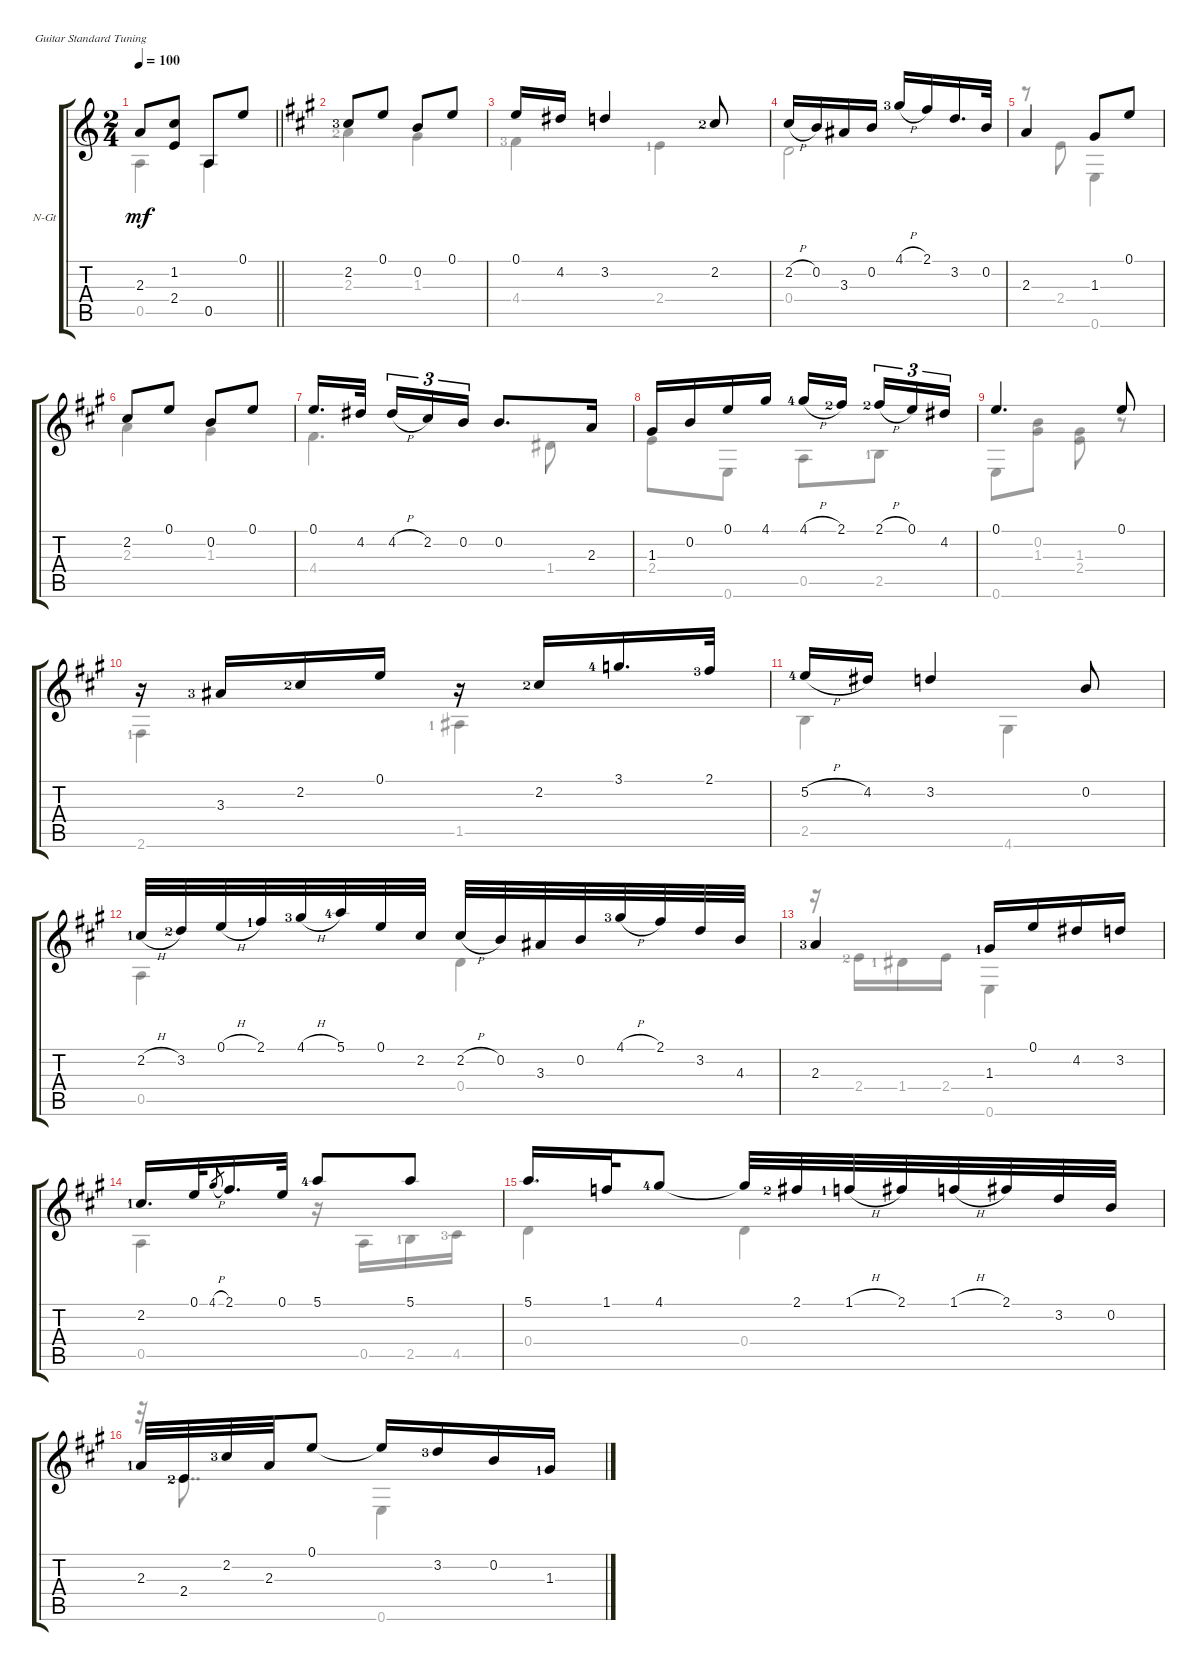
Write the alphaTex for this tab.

\defaultSystemsLayout 4
\bracketExtendMode groupsimilarinstruments
\firstSystemTrackNameOrientation horizontal
\otherSystemsTrackNameOrientation horizontal
\track ("Nylon Guitar" "N-Gt") {instrument acousticguitarnylon}
\staff {score tabs}
\tuning (E4 B3 G3 D3 A2 E2)
\voice
\ts (2 4)
\tempo 100
\clef g2
\barLineRight lightlight
\ks aminor
2.3.8{dy mf} (1.2 2.4).8 0.5.8 0.1.8 |
\ks a
2.2{lf 4}.8 0.1.8 0.2.8 0.1.8 |
0.1.16 4.2.16 3.2.4 2.2{lf 3}.8 |
2.2{h}.16 0.2.16 3.3.16 0.2.16 4.1{h lf 4}.16 2.1.16 3.2.16{d} 0.2.32 |
2.3.4 1.3.8 0.1.8 |
2.2.8 0.1.8 0.2.8 0.1.8 |
0.1.16{d} 4.2.32 4.2{h}.16{tu (3 2)} 2.2.16{tu (3 2)} 0.2.16{tu (3 2)} 0.2.8{d} 2.3.16 |
1.3.16 0.2.16 0.1.16 4.1.16 4.1{h lf 5}.16 2.1{lf 3}.16 2.1{h lf 3}.16{tu (3 2)} 0.1.16{tu (3 2)} 4.2.16{tu (3 2)} |
0.1.4{d} 0.1.8 |
r.16 3.3{lf 4}.16 2.2{lf 3}.16 0.1.16 r.16 2.2{lf 3}.16 3.1{lf 5}.16{d} 2.1{lf 4}.32 |
5.2{h lf 5}.16 4.2.16 3.2.4 0.2.8 |
2.2{h lf 2}.32 3.2{lf 3}.32 0.1{h}.32 2.1{lf 2}.32 4.1{h lf 4}.32 5.1{lf 5}.32 0.1.32 2.2.32 2.2{h}.32 0.2.32 3.3.32 0.2.32 4.1{h lf 4}.32 2.1.32 3.2.32 4.3.32 |
2.3{lf 4}.4 1.3{lf 2}.16 0.1.16 4.2.16 3.2.16 |
2.2{lf 2}.16{d} 0.1.32 4.1{h}.8{gr} 2.1.16{d} 0.1.32 5.1{lf 5}.8 5.1.8 |
5.1.16{d} 1.1.32 4.1{lf 5}.8 4.1{t}.32 2.1{lf 3}.32 1.1{h lf 2}.32 2.1.32 1.1{h}.32 2.1.32 3.2.32 0.2.32 |
2.3{lf 2}.32 2.4{lf 3}.32 2.2{lf 4}.32 2.3.32 0.1.8 0.1{t}.16 3.2{lf 4}.16 0.2.16 1.3{lf 2}.16
\voice
\clef g2
\ottava regular
\simile none
\barLineRight lightlight
\ks aminor
0.5.4{dy mf} 0.5.4 |
\ks a
2.3{lf 3}.4 1.3.4 |
4.4{lf 4}.4 2.4{lf 2}.4 |
0.4.2 |
r.8 2.4.8 0.6.4 |
2.3.4 1.3.4 |
4.4.4{d} 1.4.8 |
2.4.8 0.6.8 0.5.8 2.5{lf 2}.8 |
0.6.8 (0.2 1.3).8 (1.3 2.4).8 r.8 |
2.6{lf 2}.4 1.5{lf 2}.4 |
2.5.4 4.6.4 |
0.5.4 0.4.4 |
r.16 2.4{lf 3}.16 1.4{lf 2}.16 2.4.16 0.6.4 |
0.5.4 r.16 0.5.16 2.5{lf 2}.16 4.5{lf 4}.16 |
0.4.4 0.4.4 |
r.32 2.4{lf 3}.8{dd} 0.6.4
